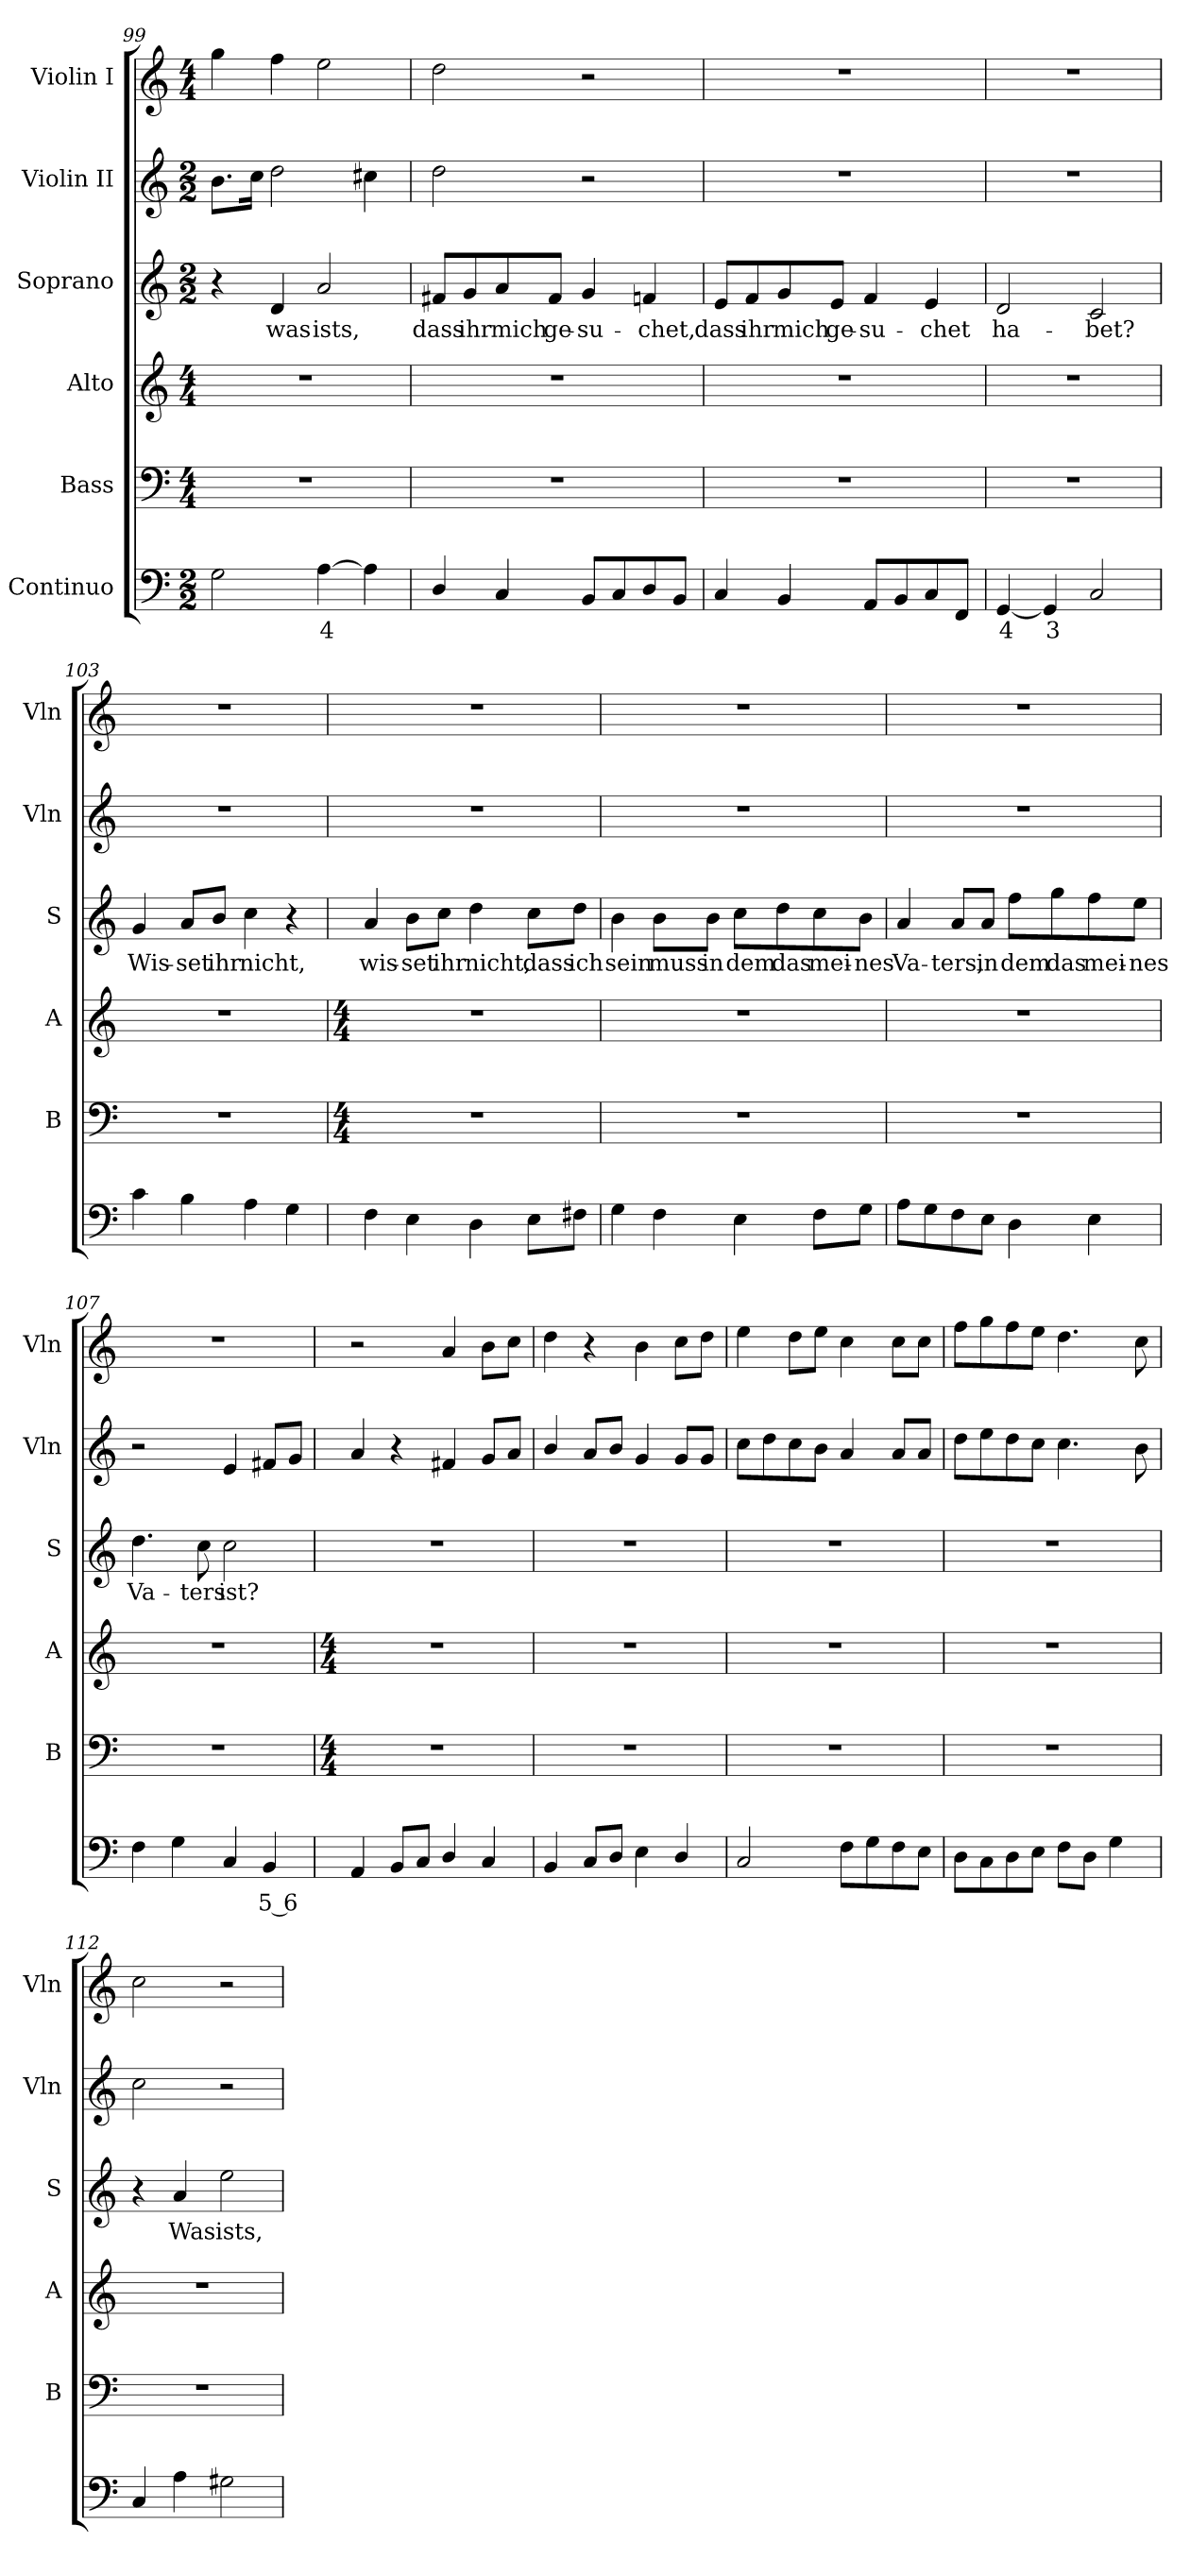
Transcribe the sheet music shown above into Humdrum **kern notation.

**kern	**text	**kern	**kern	**kern	**text	**kern	**kern
*part6	*part6	*part5	*part4	*part3	*part3	*part2	*part1
*staff6	*staff6	*staff5	*staff4	*staff3	*staff3	*staff2	*staff1
*I"Continuo	*	*I"Bass	*I"Alto	*I"Soprano	*	*I"Violin II	*I"Violin I
*	*	*I'B	*I'A	*I'S	*	*I'Vln	*I'Vln
!!LO:LB:g=z
*clefF4	*	*clefF4	*clefG2	*clefG2	*	*clefG2	*clefG2
*k[]	*	*k[]	*k[]	*k[]	*	*k[]	*k[]
*C:	*	*C:	*C:	*C:	*	*C:	*C:
*M2/2	*	*M4/4	*M4/4	*M2/2	*	*M2/2	*M4/4
=99	=99	=99	=99	=99	=99	=99	=99
2G	.	1r	1r	4r	.	8.bL	4gg
.	.	.	.	.	.	16ccJ	.
!	!	!	!	!	!LO:LY:b	!	!
.	.	.	.	4d	was	2dd	4ff
!	!LO:LY:b	!	!	!	!LO:LY:b	!	!
[4A	4	.	.	2a	ists,	.	2ee
4A]	.	.	.	.	.	4cc#X	.
=100	=100	=100	=100	=100	=100	=100	=100
!	!	!	!	!	!LO:LY:b	!	!
4D/	.	1r	1r	8f#X/L	dass	2dd	2dd
!	!	!	!	!	!LO:LY:b	!	!
.	.	.	.	8g/	ihr	.	.
!	!	!	!	!	!LO:LY:b	!	!
4C	.	.	.	8a/	mich	.	.
!	!	!	!	!	!LO:LY:b	!	!
.	.	.	.	8f#/J	ge-	.	.
!	!	!	!	!	!LO:LY:b	!	!
8BBL	.	.	.	4g	-su-	2r	2r
8C	.	.	.	.	.	.	.
!	!	!	!	!	!LO:LY:b	!	!
8D	.	.	.	4fn	-chet,	.	.
8BBJ	.	.	.	.	.	.	.
=101	=101	=101	=101	=101	=101	=101	=101
!	!	!	!	!	!LO:LY:b	!	!
4C	.	1r	1r	8e/L	dass	1r	1r
!	!	!	!	!	!LO:LY:b	!	!
.	.	.	.	8f/	ihr	.	.
!	!	!	!	!	!LO:LY:b	!	!
4BB	.	.	.	8g/	mich	.	.
!	!	!	!	!	!LO:LY:b	!	!
.	.	.	.	8e/J	ge-	.	.
!	!	!	!	!	!LO:LY:b	!	!
8AAL	.	.	.	4f	-su-	.	.
8BB	.	.	.	.	.	.	.
!	!	!	!	!	!LO:LY:b	!	!
8C	.	.	.	4e	-chet	.	.
8FFJ	.	.	.	.	.	.	.
=102	=102	=102	=102	=102	=102	=102	=102
!	!LO:LY:b	!	!	!	!LO:LY:b	!	!
[4GG	4	1r	1r	2d	ha-	1r	1r
!	!LO:LY:b	!	!	!	!	!	!
4GG]	3	.	.	.	.	.	.
!	!	!	!	!	!LO:LY:b	!	!
2C	.	.	.	2c	-bet?	.	.
=103	=103	=103	=103	=103	=103	=103	=103
!	!	!	!	!	!LO:LY:b	!	!
4c	.	1r	1r	4g	Wis-	1r	1r
!	!	!	!	!	!LO:LY:b	!	!
4B	.	.	.	8a/L	-set	.	.
!	!	!	!	!	!LO:LY:b	!	!
.	.	.	.	8b/J	ihr	.	.
!	!	!	!	!	!LO:LY:b	!	!
4A	.	.	.	4cc	nicht,	.	.
4G	.	.	.	4r	.	.	.
!!LO:LB:g=z
=104	=104	=104	=104	=104	=104	=104	=104
*	*	*M4/4	*M4/4	*	*	*	*
!	!	!	!	!	!LO:LY:b	!	!
4F	.	1r	1r	4a	wis-	1r	1r
!	!	!	!	!	!LO:LY:b	!	!
4E	.	.	.	8b\L	-set	.	.
!	!	!	!	!	!LO:LY:b	!	!
.	.	.	.	8cc\J	ihr	.	.
!	!	!	!	!	!LO:LY:b	!	!
4D	.	.	.	4dd	nicht,	.	.
!	!	!	!	!	!LO:LY:b	!	!
8EL	.	.	.	8cc\L	dass	.	.
!	!	!	!	!	!LO:LY:b	!	!
8F#XJ	.	.	.	8dd\J	ich	.	.
=105	=105	=105	=105	=105	=105	=105	=105
!	!	!	!	!	!LO:LY:b	!	!
4G	.	1r	1r	4b	sein	1r	1r
!	!	!	!	!	!LO:LY:b	!	!
4F	.	.	.	8b\L	muss	.	.
!	!	!	!	!	!LO:LY:b	!	!
.	.	.	.	8b\J	in	.	.
!	!	!	!	!	!LO:LY:b	!	!
4E	.	.	.	8cc\L	dem	.	.
!	!	!	!	!	!LO:LY:b	!	!
.	.	.	.	8dd\	das	.	.
!	!	!	!	!	!LO:LY:b	!	!
8FL	.	.	.	8cc\	mei-	.	.
!	!	!	!	!	!LO:LY:b	!	!
8GJ	.	.	.	8b\J	-nes	.	.
=106	=106	=106	=106	=106	=106	=106	=106
!	!	!	!	!	!LO:LY:b	!	!
8AL	.	1r	1r	4a	Va-	1r	1r
8G	.	.	.	.	.	.	.
!	!	!	!	!	!LO:LY:b	!	!
8F	.	.	.	8a/L	-ters,	.	.
!	!	!	!	!	!LO:LY:b	!	!
8EJ	.	.	.	8a/J	in	.	.
!	!	!	!	!	!LO:LY:b	!	!
4D	.	.	.	8ff\L	dem	.	.
!	!	!	!	!	!LO:LY:b	!	!
.	.	.	.	8gg\	das	.	.
!	!	!	!	!	!LO:LY:b	!	!
4E	.	.	.	8ff\	mei-	.	.
!	!	!	!	!	!LO:LY:b	!	!
.	.	.	.	8ee\J	-nes	.	.
=107	=107	=107	=107	=107	=107	=107	=107
!	!	!	!	!	!LO:LY:b	!	!
4F	.	1r	1r	4.dd	Va-	2r	1r
4G	.	.	.	.	.	.	.
!	!	!	!	!	!LO:LY:b	!	!
.	.	.	.	8cc	-ters	.	.
!	!	!	!	!	!LO:LY:b	!	!
4C	.	.	.	2cc	ist?	4e	.
!	!LO:LY:b	!	!	!	!	!	!
4BB	5 6	.	.	.	.	8f#XL	.
.	.	.	.	.	.	8gJ	.
!!LO:LB:g=z
=108	=108	=108	=108	=108	=108	=108	=108
*	*	*M4/4	*M4/4	*	*	*	*
4AA	.	1r	1r	1r	.	4a	2r
8BBL	.	.	.	.	.	4r	.
8CJ	.	.	.	.	.	.	.
4D/	.	.	.	.	.	4f#X	4a
4C	.	.	.	.	.	8gL	8bL
.	.	.	.	.	.	8aJ	8ccJ
=109	=109	=109	=109	=109	=109	=109	=109
4BB	.	1r	1r	1r	.	4b/	4dd
8CL	.	.	.	.	.	8aL	4r
8DJ	.	.	.	.	.	8bJ	.
4E	.	.	.	.	.	4g	4b
4D/	.	.	.	.	.	8gL	8ccL
.	.	.	.	.	.	8gJ	8ddJ
=110	=110	=110	=110	=110	=110	=110	=110
2C	.	1r	1r	1r	.	8ccL	4ee
.	.	.	.	.	.	8dd	.
.	.	.	.	.	.	8cc	8ddL
.	.	.	.	.	.	8bJ	8eeJ
8FL	.	.	.	.	.	4a	4cc
8G	.	.	.	.	.	.	.
8F	.	.	.	.	.	8aL	8ccL
8EJ	.	.	.	.	.	8aJ	8ccJ
=111	=111	=111	=111	=111	=111	=111	=111
8DL	.	1r	1r	1r	.	8ddL	8ffL
8C	.	.	.	.	.	8ee	8gg
8D	.	.	.	.	.	8dd	8ff
8EJ	.	.	.	.	.	8ccJ	8eeJ
8FL	.	.	.	.	.	4.cc	4.dd
8DJ	.	.	.	.	.	.	.
4G	.	.	.	.	.	.	.
.	.	.	.	.	.	8b	8cc
=112	=112	=112	=112	=112	=112	=112	=112
4C	.	1r	1r	4r	.	2cc	2cc
!	!	!	!	!	!LO:LY:b	!	!
4A	.	.	.	4a	Was	.	.
!	!	!	!	!	!LO:LY:b	!	!
2G#X	.	.	.	2ee	ists,	2r	2r
=	=	=	=	=	=	=	=
*-	*-	*-	*-	*-	*-	*-	*-
